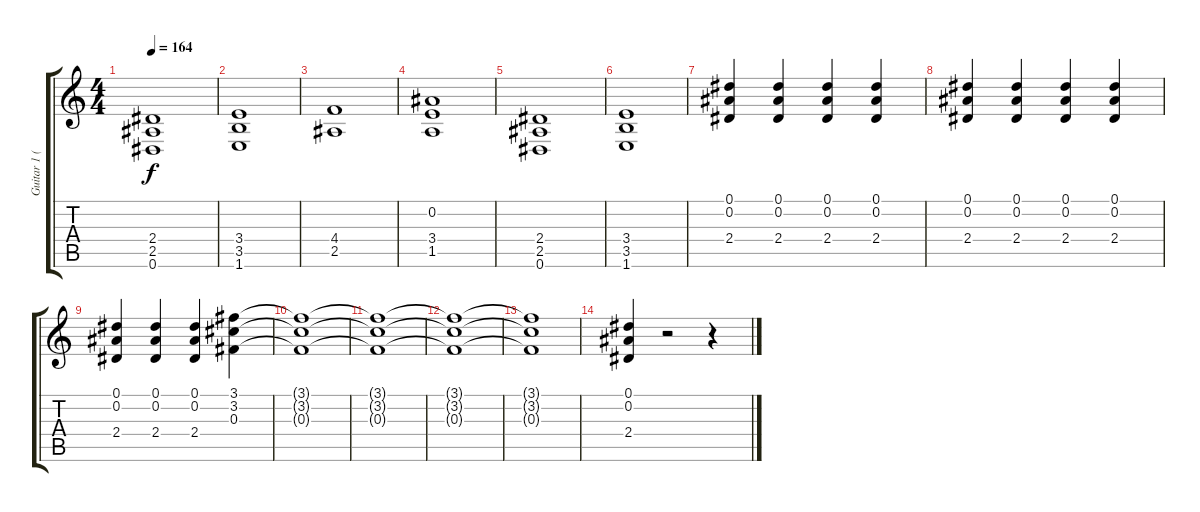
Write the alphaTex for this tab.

\track ("Guitar 1 (Jeff)" "Guitar 1 (") {instrument distortionguitar}
\staff {score tabs}
\tuning (Eb4 Bb3 Gb3 Db3 Ab2 Eb2) {hide}
\ts (4 4)
\tempo 164
\clef g2
\ks c
(2.4 2.5 0.6).1{dy f} |
(3.4 3.5 1.6).1 |
(4.4 2.5).1 |
(0.2 3.4 1.5).1 |
(2.4 2.5 0.6).1 |
(3.4 3.5 1.6).1 |
(0.1 0.2 2.4).4 (0.1 0.2 2.4).4 (0.1 0.2 2.4).4 (0.1 0.2 2.4).4 |
(0.1 0.2 2.4).4 (0.1 0.2 2.4).4 (0.1 0.2 2.4).4 (0.1 0.2 2.4).4 |
(0.1 0.2 2.4).4 (0.1 0.2 2.4).4 (0.1 0.2 2.4).4 (3.1 3.2 0.3).4 |
(3.1{t} 3.2{t} 0.3{t}).1 |
(3.1{t} 3.2{t} 0.3{t}).1 |
(3.1{t} 3.2{t} 0.3{t}).1 |
(3.1{t} 3.2{t} 0.3{t}).1 |
(0.1 0.2 2.4).4 r.2 r.4
